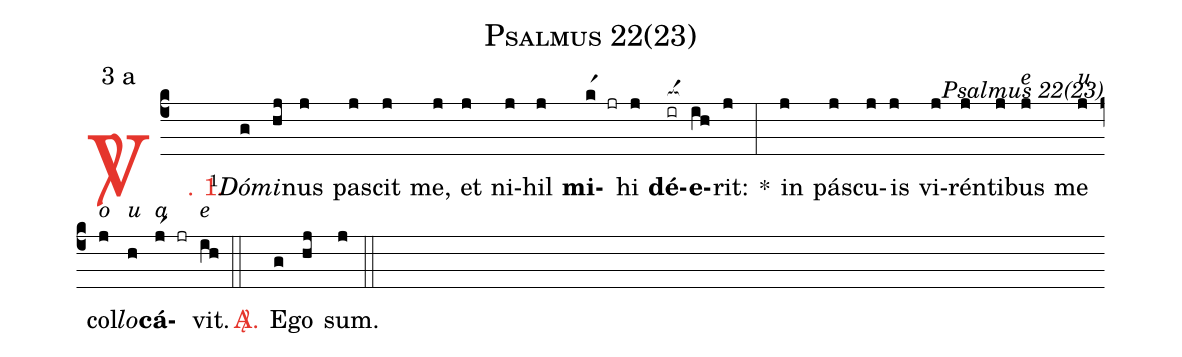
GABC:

name: Psalmus 22(23);
mode: 3;
mode-differentia: a;
commentary: Psalmus 22(23);
%%
(c4)

<c><sp>V/</sp>. 1.</c>() <v>\VSup{1}</v><i>Dó</i>(g)<i>mi</i>(hj)nus(j) pa(j)scit(j) me,(j) et(j) ni(j)hil(j) <b>mi</b>(kr1 jr)hi(j) <b>dé</b>(ir[ocba:1{])<b>e</b>(ih[ocba:0}])rit:(j) *(:) in(j) pás(j)cu(j)is(j) vi(j)rén(j)ti(j)bus<alt>e</alt>(j) me<alt>u</alt>(j) col<alt>o</alt>(j)<i>lo</i><alt>u</alt>(h)<b>cá</b><alt>a</alt>(jr1 jr)vit.<alt>e</alt>(ih)

(::)

<nlba><c><sp>A/</sp>.</c>() E</nlba>(g)go(hj) sum.(j)

(::)
